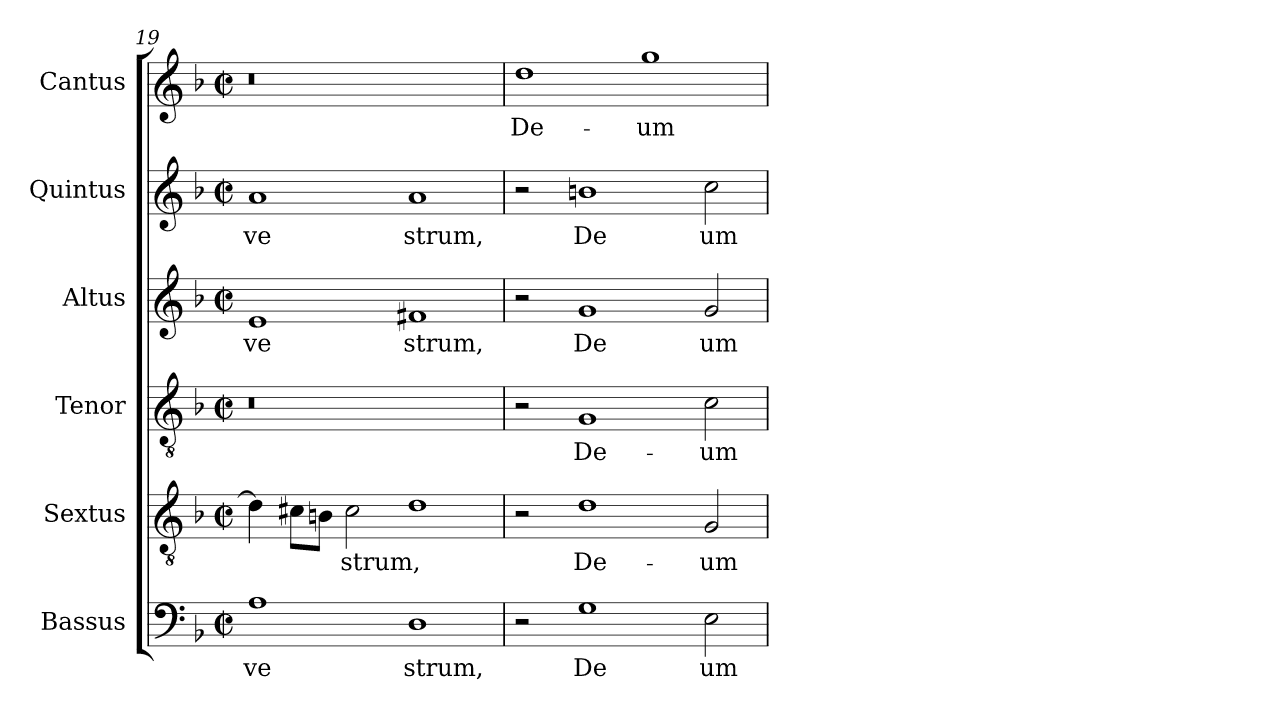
**kern	**text	**kern	**text	**kern	**text	**kern	**text	**kern	**text	**kern	**text
*part6	*part6	*part5	*part5	*part4	*part4	*part3	*part3	*part2	*part2	*part1	*part1
*staff6	*staff6	*staff5	*staff5	*staff4	*staff4	*staff3	*staff3	*staff2	*staff2	*staff1	*staff1
*I"Bassus	*	*I"Sextus	*	*I"Tenor	*	*I"Altus	*	*I"Quintus	*	*I"Cantus	*
*clefF4	*	*clefGv2	*	*clefGv2	*	*clefG2	*	*clefG2	*	*clefG2	*
*k[b-]	*	*k[b-]	*	*k[b-]	*	*k[b-]	*	*k[b-]	*	*k[b-]	*
*F:	*	*F:	*	*F:	*	*F:	*	*F:	*	*F:	*
*M2/2	*	*M2/2	*	*M2/2	*	*M2/2	*	*M2/2	*	*M2/2	*
*met(c|)	*	*met(c|)	*	*met(c|)	*	*met(c|)	*	*met(c|)	*	*met(c|)	*
=19	=19	=19	=19	=19	=19	=19	=19	=19	=19	=19	=19
!	!LO:LY:b:cj	!	!	!	!	!	!LO:LY:b:cj	!	!LO:LY:b:cj	!	!
1A	ve	4d\]	.	0r	.	1e	ve	1a	ve	0r	.
.	.	8c#X\L	.	.	.	.	.	.	.	.	.
.	.	8B\J	.	.	.	.	.	.	.	.	.
!	!	!	!LO:LY:b	!	!	!	!	!	!	!	!
.	.	2c#\	-strum,	.	.	.	.	.	.	.	.
!	!LO:LY:b:cj	!	!	!	!	!	!LO:LY:b:cj	!	!LO:LY:b:cj	!	!
1D	strum,	1d	.	.	.	1f#X	strum,	1a	strum,	.	.
=20	=20	=20	=20	=20	=20	=20	=20	=20	=20	=20	=20
!	!	!	!	!	!	!	!	!	!	!	!LO:LY:b:cj
2r	.	2r	.	2r	.	2r	.	2r	.	1dd	De-
!	!LO:LY:b:cj	!	!LO:LY:b:cj	!	!LO:LY:b:cj	!	!LO:LY:b:cj	!	!LO:LY:b:cj	!	!
1G	De	1d	De-	1G	De-	1g	De	1bn	De	.	.
!	!	!	!	!	!	!	!	!	!	!	!LO:LY:b:cj
.	.	.	.	.	.	.	.	.	.	1gg	-um
!	!LO:LY:b:cj	!	!LO:LY:b:cj	!	!LO:LY:b:cj	!	!LO:LY:b:cj	!	!LO:LY:b:cj	!	!
2E\	um	2G/	-um	2c\	-um	2g/	um	2cc\	um	.	.
=	=	=	=	=	=	=	=	=	=	=	=
*-	*-	*-	*-	*-	*-	*-	*-	*-	*-	*-	*-
